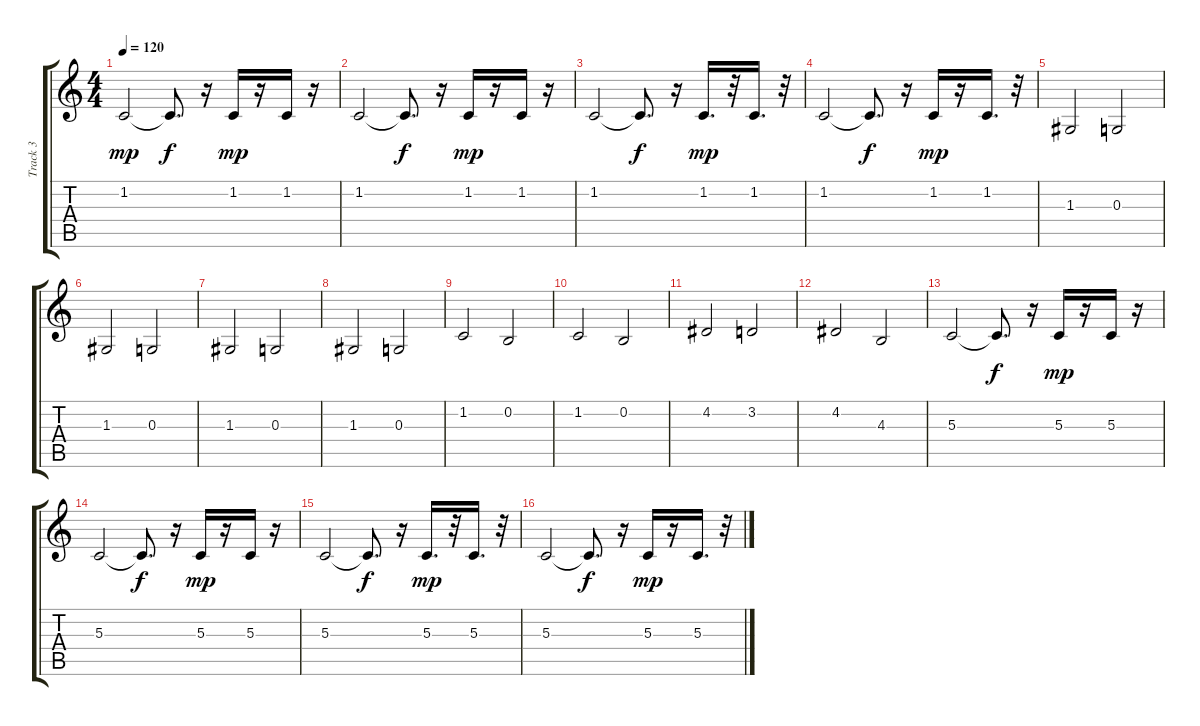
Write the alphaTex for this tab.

\track ("Track 3" "Track 3") {instrument lead1square}
\staff {score tabs}
\tuning (E4 B3 G3 D3 A2 E2) {hide}
\ts (4 4)
\tempo 120
\clef g2
\ks c
1.2.2{dy mp} 1.2{t}.8{d dy f} r.16 1.2.16{dy mp} r.16 1.2.16 r.16 |
1.2.2 1.2{t}.8{d dy f} r.16 1.2.16{dy mp} r.16 1.2.16 r.16 |
1.2.2 1.2{t}.8{d dy f} r.16 1.2.16{d dy mp} r.32 1.2.16{d} r.32 |
1.2.2 1.2{t}.8{d dy f} r.16 1.2.16{dy mp} r.16 1.2.16{d} r.32 |
1.3.2 0.3.2 |
1.3.2 0.3.2 |
1.3.2 0.3.2 |
1.3.2 0.3.2 |
1.2.2 0.2.2 |
1.2.2 0.2.2 |
4.2.2 3.2.2 |
4.2.2 4.3.2 |
5.3.2 5.3{t}.8{d dy f} r.16 5.3.16{dy mp} r.16 5.3.16 r.16 |
5.3.2 5.3{t}.8{d dy f} r.16 5.3.16{dy mp} r.16 5.3.16 r.16 |
5.3.2 5.3{t}.8{d dy f} r.16 5.3.16{d dy mp} r.32 5.3.16{d} r.32 |
5.3.2 5.3{t}.8{d dy f} r.16 5.3.16{dy mp} r.16 5.3.16{d} r.32
